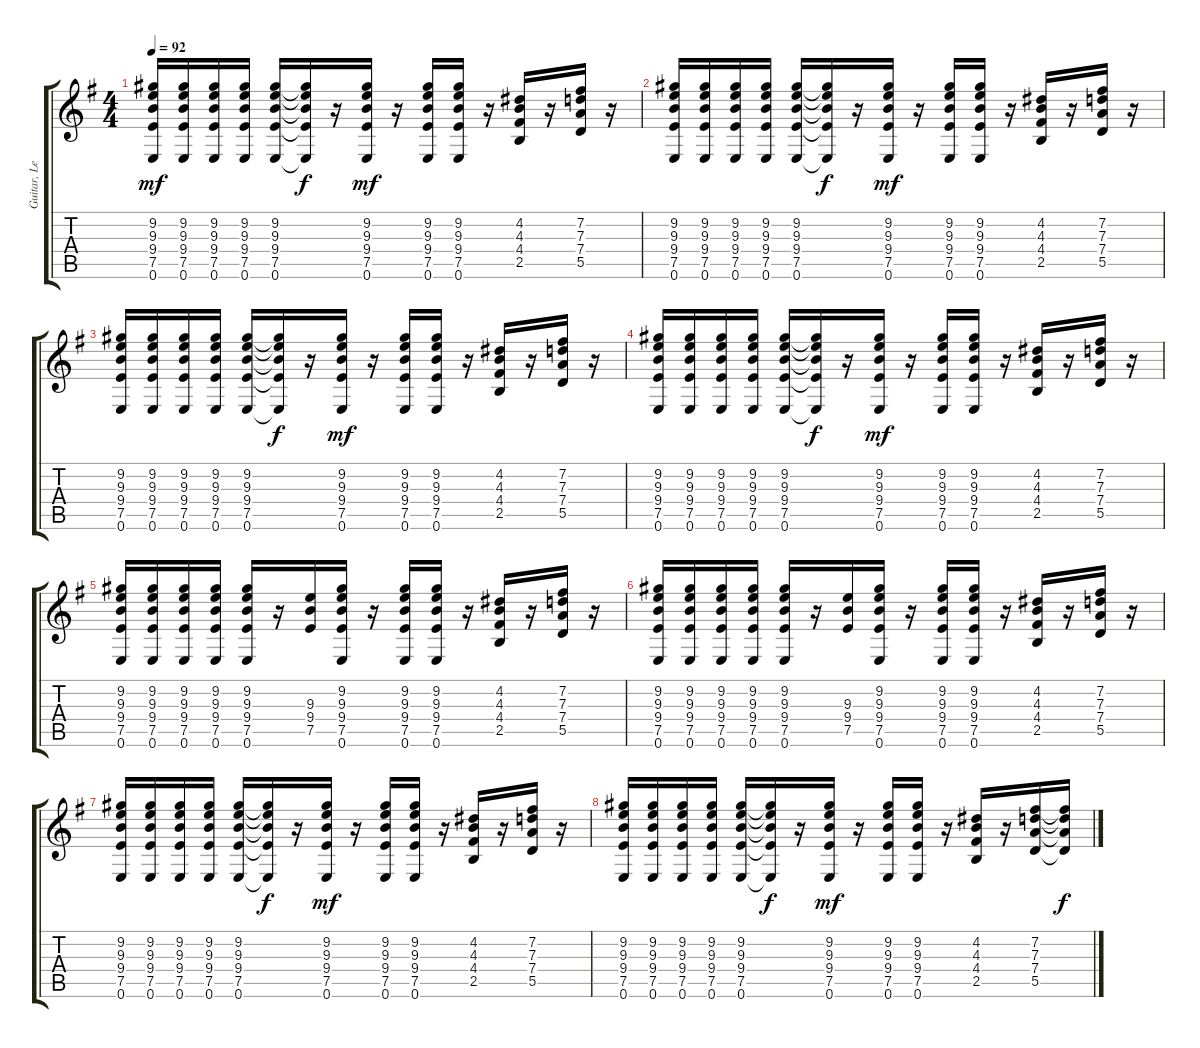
\track ("Guitar, Lead" "Guitar, Le") {instrument overdrivenguitar}
\staff {score tabs}
\tuning (E4 B3 G3 D3 A2 E2) {hide}
\ts (4 4)
\tempo 92
\clef g2
\ks g
(9.2 9.3 9.4 7.5 0.6).16{dy mf} (9.2 9.3 9.4 7.5 0.6).16 (9.2 9.3 9.4 7.5 0.6).16 (9.2 9.3 9.4 7.5 0.6).16 (9.2 9.3 9.4 7.5 0.6).16 (9.2{t} 9.3{t} 9.4{t} 7.5{t} 0.6{t}).16{dy f} r.16 (9.2 9.3 9.4 7.5 0.6).16{dy mf} r.16 (9.2 9.3 9.4 7.5 0.6).16 (9.2 9.3 9.4 7.5 0.6).16 r.16 (4.2 4.3 4.4 2.5).16 r.16 (7.2 7.3 7.4 5.5).16 r.16 |
(9.2 9.3 9.4 7.5 0.6).16 (9.2 9.3 9.4 7.5 0.6).16 (9.2 9.3 9.4 7.5 0.6).16 (9.2 9.3 9.4 7.5 0.6).16 (9.2 9.3 9.4 7.5 0.6).16 (9.2{t} 9.3{t} 9.4{t} 7.5{t} 0.6{t}).16{dy f} r.16 (9.2 9.3 9.4 7.5 0.6).16{dy mf} r.16 (9.2 9.3 9.4 7.5 0.6).16 (9.2 9.3 9.4 7.5 0.6).16 r.16 (4.2 4.3 4.4 2.5).16 r.16 (7.2 7.3 7.4 5.5).16 r.16 |
(9.2 9.3 9.4 7.5 0.6).16 (9.2 9.3 9.4 7.5 0.6).16 (9.2 9.3 9.4 7.5 0.6).16 (9.2 9.3 9.4 7.5 0.6).16 (9.2 9.3 9.4 7.5 0.6).16 (9.2{t} 9.3{t} 9.4{t} 7.5{t} 0.6{t}).16{dy f} r.16 (9.2 9.3 9.4 7.5 0.6).16{dy mf} r.16 (9.2 9.3 9.4 7.5 0.6).16 (9.2 9.3 9.4 7.5 0.6).16 r.16 (4.2 4.3 4.4 2.5).16 r.16 (7.2 7.3 7.4 5.5).16 r.16 |
(9.2 9.3 9.4 7.5 0.6).16 (9.2 9.3 9.4 7.5 0.6).16 (9.2 9.3 9.4 7.5 0.6).16 (9.2 9.3 9.4 7.5 0.6).16 (9.2 9.3 9.4 7.5 0.6).16 (9.2{t} 9.3{t} 9.4{t} 7.5{t} 0.6{t}).16{dy f} r.16 (9.2 9.3 9.4 7.5 0.6).16{dy mf} r.16 (9.2 9.3 9.4 7.5 0.6).16 (9.2 9.3 9.4 7.5 0.6).16 r.16 (4.2 4.3 4.4 2.5).16 r.16 (7.2 7.3 7.4 5.5).16 r.16 |
(9.2 9.3 9.4 7.5 0.6).16 (9.2 9.3 9.4 7.5 0.6).16 (9.2 9.3 9.4 7.5 0.6).16 (9.2 9.3 9.4 7.5 0.6).16 (9.2 9.3 9.4 7.5 0.6).16 r.16 (9.3 9.4 7.5).16 (9.2 9.3 9.4 7.5 0.6).16 r.16 (9.2 9.3 9.4 7.5 0.6).16 (9.2 9.3 9.4 7.5 0.6).16 r.16 (4.2 4.3 4.4 2.5).16 r.16 (7.2 7.3 7.4 5.5).16 r.16 |
(9.2 9.3 9.4 7.5 0.6).16 (9.2 9.3 9.4 7.5 0.6).16 (9.2 9.3 9.4 7.5 0.6).16 (9.2 9.3 9.4 7.5 0.6).16 (9.2 9.3 9.4 7.5 0.6).16 r.16 (9.3 9.4 7.5).16 (9.2 9.3 9.4 7.5 0.6).16 r.16 (9.2 9.3 9.4 7.5 0.6).16 (9.2 9.3 9.4 7.5 0.6).16 r.16 (4.2 4.3 4.4 2.5).16 r.16 (7.2 7.3 7.4 5.5).16 r.16 |
(9.2 9.3 9.4 7.5 0.6).16 (9.2 9.3 9.4 7.5 0.6).16 (9.2 9.3 9.4 7.5 0.6).16 (9.2 9.3 9.4 7.5 0.6).16 (9.2 9.3 9.4 7.5 0.6).16 (9.2{t} 9.3{t} 9.4{t} 7.5{t} 0.6{t}).16{dy f} r.16 (9.2 9.3 9.4 7.5 0.6).16{dy mf} r.16 (9.2 9.3 9.4 7.5 0.6).16 (9.2 9.3 9.4 7.5 0.6).16 r.16 (4.2 4.3 4.4 2.5).16 r.16 (7.2 7.3 7.4 5.5).16 r.16 |
(9.2 9.3 9.4 7.5 0.6).16 (9.2 9.3 9.4 7.5 0.6).16 (9.2 9.3 9.4 7.5 0.6).16 (9.2 9.3 9.4 7.5 0.6).16 (9.2 9.3 9.4 7.5 0.6).16 (9.2{t} 9.3{t} 9.4{t} 7.5{t} 0.6{t}).16{dy f} r.16 (9.2 9.3 9.4 7.5 0.6).16{dy mf} r.16 (9.2 9.3 9.4 7.5 0.6).16 (9.2 9.3 9.4 7.5 0.6).16 r.16 (4.2 4.3 4.4 2.5).16 r.16 (7.2 7.3 7.4 5.5).16 (7.2{t} 7.3{t} 7.4{t} 5.5{t}).16{dy f}
